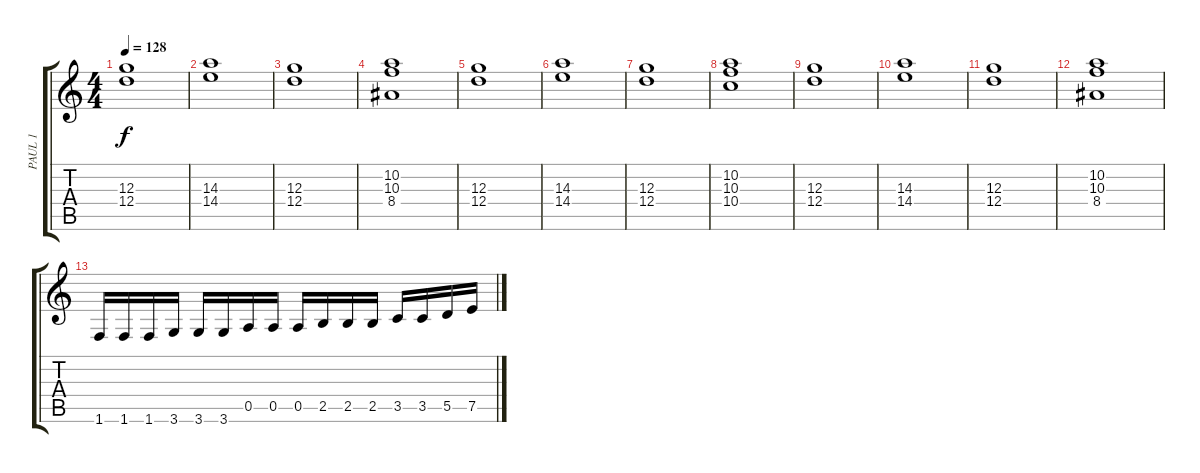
\track ("PAUL 1" "PAUL 1") {instrument overdrivenguitar}
\staff {score tabs}
\tuning (E4 B3 G3 D3 A2 E2) {hide}
\ts (4 4)
\tempo 128
\clef g2
\ks c
(12.3 12.4).1{dy f} |
(14.3 14.4).1 |
(12.3 12.4).1 |
(10.2 10.3 8.4).1 |
(12.3 12.4).1 |
(14.3 14.4).1 |
(12.3 12.4).1 |
(10.2 10.3 10.4).1 |
(12.3 12.4).1 |
(14.3 14.4).1 |
(12.3 12.4).1 |
(10.2 10.3 8.4).1 |
1.6.16 1.6.16 1.6.16 3.6.16 3.6.16 3.6.16 0.5.16 0.5.16 0.5.16 2.5.16 2.5.16 2.5.16 3.5.16 3.5.16 5.5.16 7.5.16
